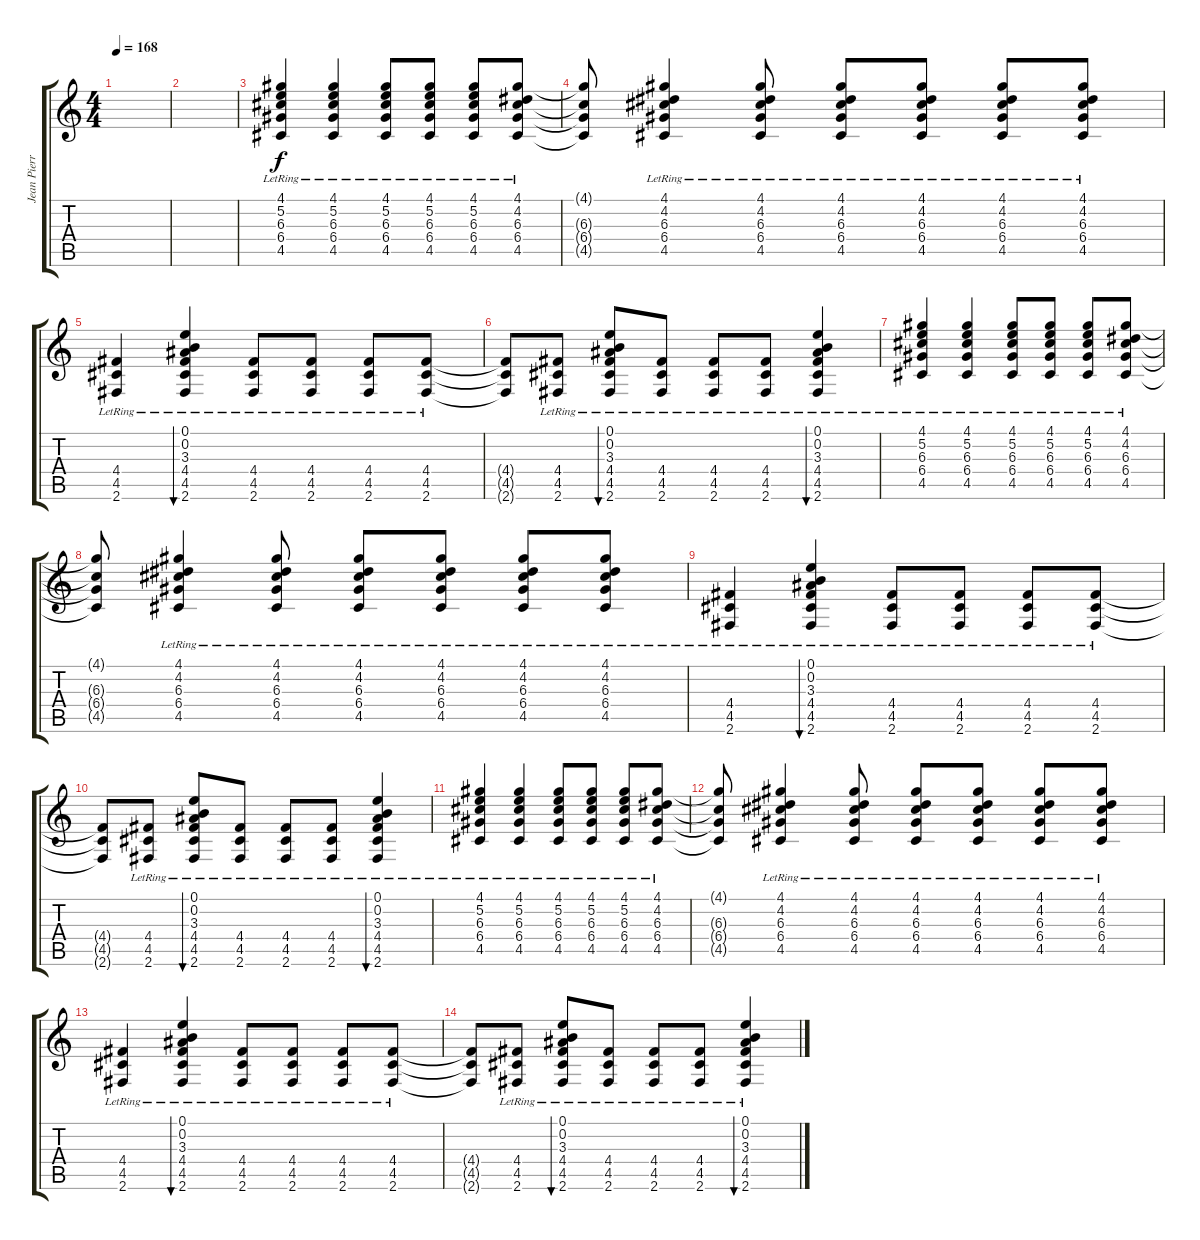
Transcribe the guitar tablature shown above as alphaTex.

\track ("Jean Pierre Duhart (Acustica)" "Jean Pierr") {instrument acousticguitarsteel}
\staff {score tabs}
\tuning (E4 B3 G3 D3 A2 E2) {hide}
\ts (4 4)
\tempo 168
\clef g2
\ks c
|
|
(4.1{lr} 5.2{lr} 6.3{lr} 6.4{lr} 4.5{lr}).4 (4.1{lr} 5.2{lr} 6.3{lr} 6.4{lr} 4.5{lr}).4 (4.1{lr} 5.2{lr} 6.3{lr} 6.4{lr} 4.5{lr}).8 (4.1{lr} 5.2{lr} 6.3{lr} 6.4{lr} 4.5{lr}).8 (4.1{lr} 5.2{lr} 6.3{lr} 6.4{lr} 4.5{lr}).8 (4.1{lr} 4.2{lr} 6.3{lr} 6.4{lr} 4.5{lr}).8 |
(4.1{t} 6.3{t} 6.4{t} 4.5{t}).8 (4.1{lr} 4.2{lr} 6.3{lr} 6.4{lr} 4.5{lr}).4 (4.1{lr} 4.2{lr} 6.3{lr} 6.4{lr} 4.5{lr}).8 (4.1{lr} 4.2{lr} 6.3{lr} 6.4{lr} 4.5{lr}).8 (4.1{lr} 4.2{lr} 6.3{lr} 6.4{lr} 4.5{lr}).8 (4.1{lr} 4.2{lr} 6.3{lr} 6.4{lr} 4.5{lr}).8 (4.1{lr} 4.2{lr} 6.3{lr} 6.4{lr} 4.5{lr}).8 |
(4.4{lr} 4.5{lr} 2.6{lr}).4 (0.1{lr} 0.2{lr} 3.3{lr} 4.4{lr} 4.5{lr} 2.6{lr}).4{bu 120} (4.4{lr} 4.5{lr} 2.6{lr}).8 (4.4{lr} 4.5{lr} 2.6{lr}).8 (4.4{lr} 4.5{lr} 2.6{lr}).8 (4.4{lr} 4.5{lr} 2.6{lr}).8 |
(4.4{t} 4.5{t} 2.6{t}).8 (4.4{lr} 4.5{lr} 2.6{lr}).8 (0.1{lr} 0.2{lr} 3.3{lr} 4.4{lr} 4.5{lr} 2.6{lr}).8{bu 120} (4.4{lr} 4.5{lr} 2.6{lr}).8 (4.4{lr} 4.5{lr} 2.6{lr}).8 (4.4{lr} 4.5{lr} 2.6{lr}).8 (0.1{lr} 0.2{lr} 3.3{lr} 4.4{lr} 4.5{lr} 2.6{lr}).4{bu 120} |
(4.1{lr} 5.2{lr} 6.3{lr} 6.4{lr} 4.5{lr}).4 (4.1{lr} 5.2{lr} 6.3{lr} 6.4{lr} 4.5{lr}).4 (4.1{lr} 5.2{lr} 6.3{lr} 6.4{lr} 4.5{lr}).8 (4.1{lr} 5.2{lr} 6.3{lr} 6.4{lr} 4.5{lr}).8 (4.1{lr} 5.2{lr} 6.3{lr} 6.4{lr} 4.5{lr}).8 (4.1{lr} 4.2{lr} 6.3{lr} 6.4{lr} 4.5{lr}).8 |
(4.1{t} 6.3{t} 6.4{t} 4.5{t}).8 (4.1{lr} 4.2{lr} 6.3{lr} 6.4{lr} 4.5{lr}).4 (4.1{lr} 4.2{lr} 6.3{lr} 6.4{lr} 4.5{lr}).8 (4.1{lr} 4.2{lr} 6.3{lr} 6.4{lr} 4.5{lr}).8 (4.1{lr} 4.2{lr} 6.3{lr} 6.4{lr} 4.5{lr}).8 (4.1{lr} 4.2{lr} 6.3{lr} 6.4{lr} 4.5{lr}).8 (4.1{lr} 4.2{lr} 6.3{lr} 6.4{lr} 4.5{lr}).8 |
(4.4{lr} 4.5{lr} 2.6{lr}).4 (0.1{lr} 0.2{lr} 3.3{lr} 4.4{lr} 4.5{lr} 2.6{lr}).4{bu 120} (4.4{lr} 4.5{lr} 2.6{lr}).8 (4.4{lr} 4.5{lr} 2.6{lr}).8 (4.4{lr} 4.5{lr} 2.6{lr}).8 (4.4{lr} 4.5{lr} 2.6{lr}).8 |
(4.4{t} 4.5{t} 2.6{t}).8 (4.4{lr} 4.5{lr} 2.6{lr}).8 (0.1{lr} 0.2{lr} 3.3{lr} 4.4{lr} 4.5{lr} 2.6{lr}).8{bu 120} (4.4{lr} 4.5{lr} 2.6{lr}).8 (4.4{lr} 4.5{lr} 2.6{lr}).8 (4.4{lr} 4.5{lr} 2.6{lr}).8 (0.1{lr} 0.2{lr} 3.3{lr} 4.4{lr} 4.5{lr} 2.6{lr}).4{bu 120} |
(4.1{lr} 5.2{lr} 6.3{lr} 6.4{lr} 4.5{lr}).4 (4.1{lr} 5.2{lr} 6.3{lr} 6.4{lr} 4.5{lr}).4 (4.1{lr} 5.2{lr} 6.3{lr} 6.4{lr} 4.5{lr}).8 (4.1{lr} 5.2{lr} 6.3{lr} 6.4{lr} 4.5{lr}).8 (4.1{lr} 5.2{lr} 6.3{lr} 6.4{lr} 4.5{lr}).8 (4.1{lr} 4.2{lr} 6.3{lr} 6.4{lr} 4.5{lr}).8 |
(4.1{t} 6.3{t} 6.4{t} 4.5{t}).8 (4.1{lr} 4.2{lr} 6.3{lr} 6.4{lr} 4.5{lr}).4 (4.1{lr} 4.2{lr} 6.3{lr} 6.4{lr} 4.5{lr}).8 (4.1{lr} 4.2{lr} 6.3{lr} 6.4{lr} 4.5{lr}).8 (4.1{lr} 4.2{lr} 6.3{lr} 6.4{lr} 4.5{lr}).8 (4.1{lr} 4.2{lr} 6.3{lr} 6.4{lr} 4.5{lr}).8 (4.1{lr} 4.2{lr} 6.3{lr} 6.4{lr} 4.5{lr}).8 |
(4.4{lr} 4.5{lr} 2.6{lr}).4 (0.1{lr} 0.2{lr} 3.3{lr} 4.4{lr} 4.5{lr} 2.6{lr}).4{bu 120} (4.4{lr} 4.5{lr} 2.6{lr}).8 (4.4{lr} 4.5{lr} 2.6{lr}).8 (4.4{lr} 4.5{lr} 2.6{lr}).8 (4.4{lr} 4.5{lr} 2.6{lr}).8 |
(4.4{t} 4.5{t} 2.6{t}).8 (4.4{lr} 4.5{lr} 2.6{lr}).8 (0.1{lr} 0.2{lr} 3.3{lr} 4.4{lr} 4.5{lr} 2.6{lr}).8{bu 120} (4.4{lr} 4.5{lr} 2.6{lr}).8 (4.4{lr} 4.5{lr} 2.6{lr}).8 (4.4{lr} 4.5{lr} 2.6{lr}).8 (0.1{lr} 0.2{lr} 3.3{lr} 4.4{lr} 4.5{lr} 2.6{lr}).4{bu 120}
